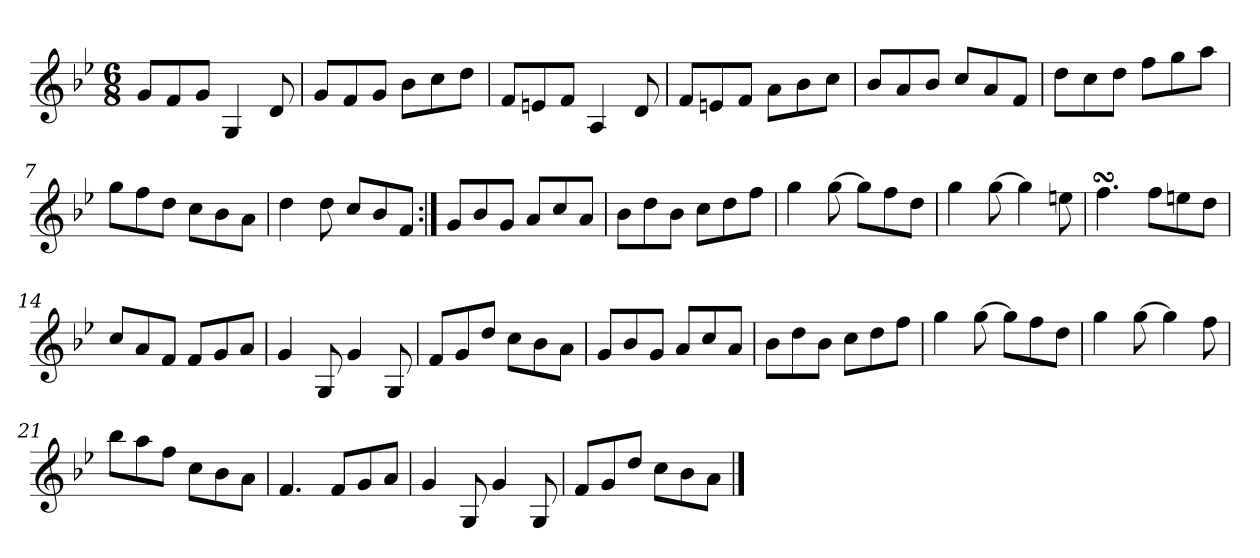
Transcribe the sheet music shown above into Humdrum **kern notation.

**kern
*part1
*staff1
*clefG2
*k[b-e-]
*g:
*M6/8
=1
8g/L
8f/
8g/J
4G/
8d/
=2
8g/L
8f/
8g/J
8b-\L
8cc\
8dd\J
=3
8f/L
8en/
8f/J
4A/
8d/
=4
8f/L
8en/
8f/J
8a\L
8b-\
8cc\J
!!LO:LB:g=z
=5
8b-/L
8a/
8b-/J
8cc/L
8a/
8f/J
=6
8dd\L
8cc\
8dd\J
8ff\L
8gg\
8aa\J
=7
8gg\L
8ff\
8dd\J
8cc\L
8b-\
8a\J
=8
4dd\
8dd\
8cc/L
8b-/
8f/J
!!LO:LB:g=z
=9:|!
8g/L
8b-/
8g/J
8a/L
8cc/
8a/J
=10
8b-\L
8dd\
8b-\J
8cc\L
8dd\
8ff\J
=11
4gg\
[8gg\
8gg\L]
8ff\
8dd\J
=12
4gg\
[8gg\
4gg\]
8een\
!!LO:LB:g=z
=13
4.ffsSSS\
8ff\L
8een\
8dd\J
=14
8cc/L
8a/
8f/J
8f/L
8g/
8a/J
=15
4g/
8G/
4g/
8G/
=16
8f/L
8g/
8dd/J
8cc\L
8b-\
8a\J
!!LO:LB:g=z
=17
8g/L
8b-/
8g/J
8a/L
8cc/
8a/J
=18
8b-\L
8dd\
8b-\J
8cc\L
8dd\
8ff\J
=19
4gg\
[8gg\
8gg\L]
8ff\
8dd\J
=20
4gg\
[8gg\
4gg\]
8ff\
!!LO:LB:g=z
=21
8bb-\L
8aa\
8ff\J
8cc\L
8b-\
8a\J
=22
4.f/
8f/L
8g/
8a/J
=23
4g/
8G/
4g/
8G/
=24
8f/L
8g/
8dd/J
8cc\L
8b-\
8a\J
==
*-
